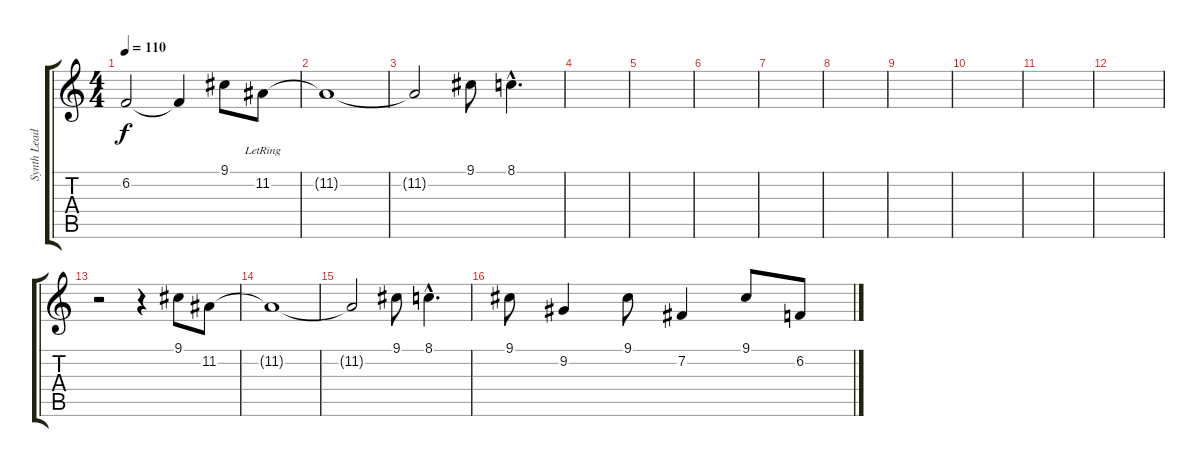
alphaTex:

\track ("Synth Lead" "Synth Lead") {instrument fx4atmosphere}
\staff {score tabs}
\tuning (E4 B3 G3 D3 A2 E2) {hide}
\ts (4 4)
\tempo 110
\clef g2
\ks c
6.2{t}.2{dy f} 6.2{t}.4 9.1.8 11.2{lr}.8 |
11.2{t}.1 |
11.2{t}.2 9.1.8 8.1{hac}.4{d} |
|
|
|
|
|
|
|
|
|
r.2 r.4 9.1.8 11.2.8 |
11.2{t}.1 |
11.2{t}.2 9.1.8 8.1{hac}.4{d} |
9.1.8 9.2.4 9.1.8 7.2.4 9.1.8 6.2.8
